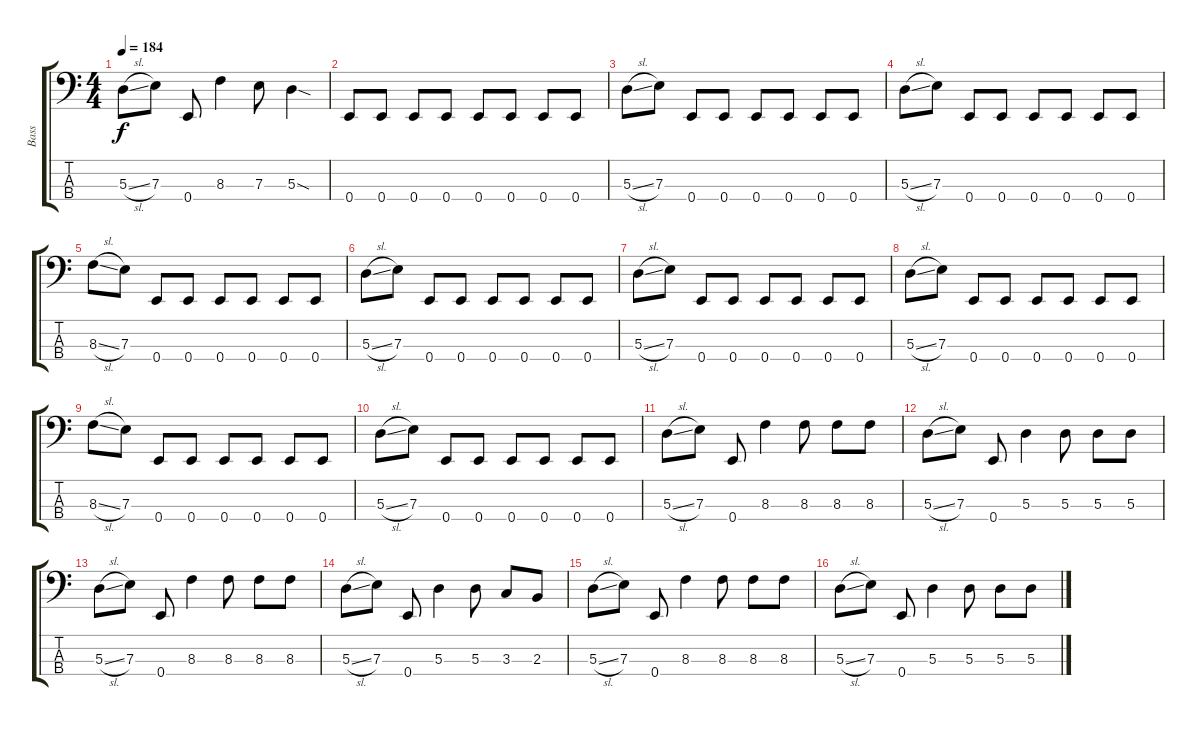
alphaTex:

\track ("Bass" "Bass") {instrument electricbassfinger}
\staff {score tabs}
\tuning (G2 D2 A1 E1) {hide}
\ts (4 4)
\tempo 184
\clef f4
\ks c
5.3{sl}.8{dy f} 7.3.8 0.4.8 8.3.4 7.3.8 5.3{sod}.4 |
0.4.8 0.4.8 0.4.8 0.4.8 0.4.8 0.4.8 0.4.8 0.4.8 |
5.3{sl}.8 7.3.8 0.4.8 0.4.8 0.4.8 0.4.8 0.4.8 0.4.8 |
5.3{sl}.8 7.3.8 0.4.8 0.4.8 0.4.8 0.4.8 0.4.8 0.4.8 |
8.3{sl}.8 7.3.8 0.4.8 0.4.8 0.4.8 0.4.8 0.4.8 0.4.8 |
5.3{sl}.8 7.3.8 0.4.8 0.4.8 0.4.8 0.4.8 0.4.8 0.4.8 |
5.3{sl}.8 7.3.8 0.4.8 0.4.8 0.4.8 0.4.8 0.4.8 0.4.8 |
5.3{sl}.8 7.3.8 0.4.8 0.4.8 0.4.8 0.4.8 0.4.8 0.4.8 |
8.3{sl}.8 7.3.8 0.4.8 0.4.8 0.4.8 0.4.8 0.4.8 0.4.8 |
5.3{sl}.8 7.3.8 0.4.8 0.4.8 0.4.8 0.4.8 0.4.8 0.4.8 |
5.3{sl}.8 7.3.8 0.4.8 8.3.4 8.3.8 8.3.8 8.3.8 |
5.3{sl}.8 7.3.8 0.4.8 5.3.4 5.3.8 5.3.8 5.3.8 |
5.3{sl}.8 7.3.8 0.4.8 8.3.4 8.3.8 8.3.8 8.3.8 |
5.3{sl}.8 7.3.8 0.4.8 5.3.4 5.3.8 3.3.8 2.3.8 |
5.3{sl}.8 7.3.8 0.4.8 8.3.4 8.3.8 8.3.8 8.3.8 |
5.3{sl}.8 7.3.8 0.4.8 5.3.4 5.3.8 5.3.8 5.3.8
